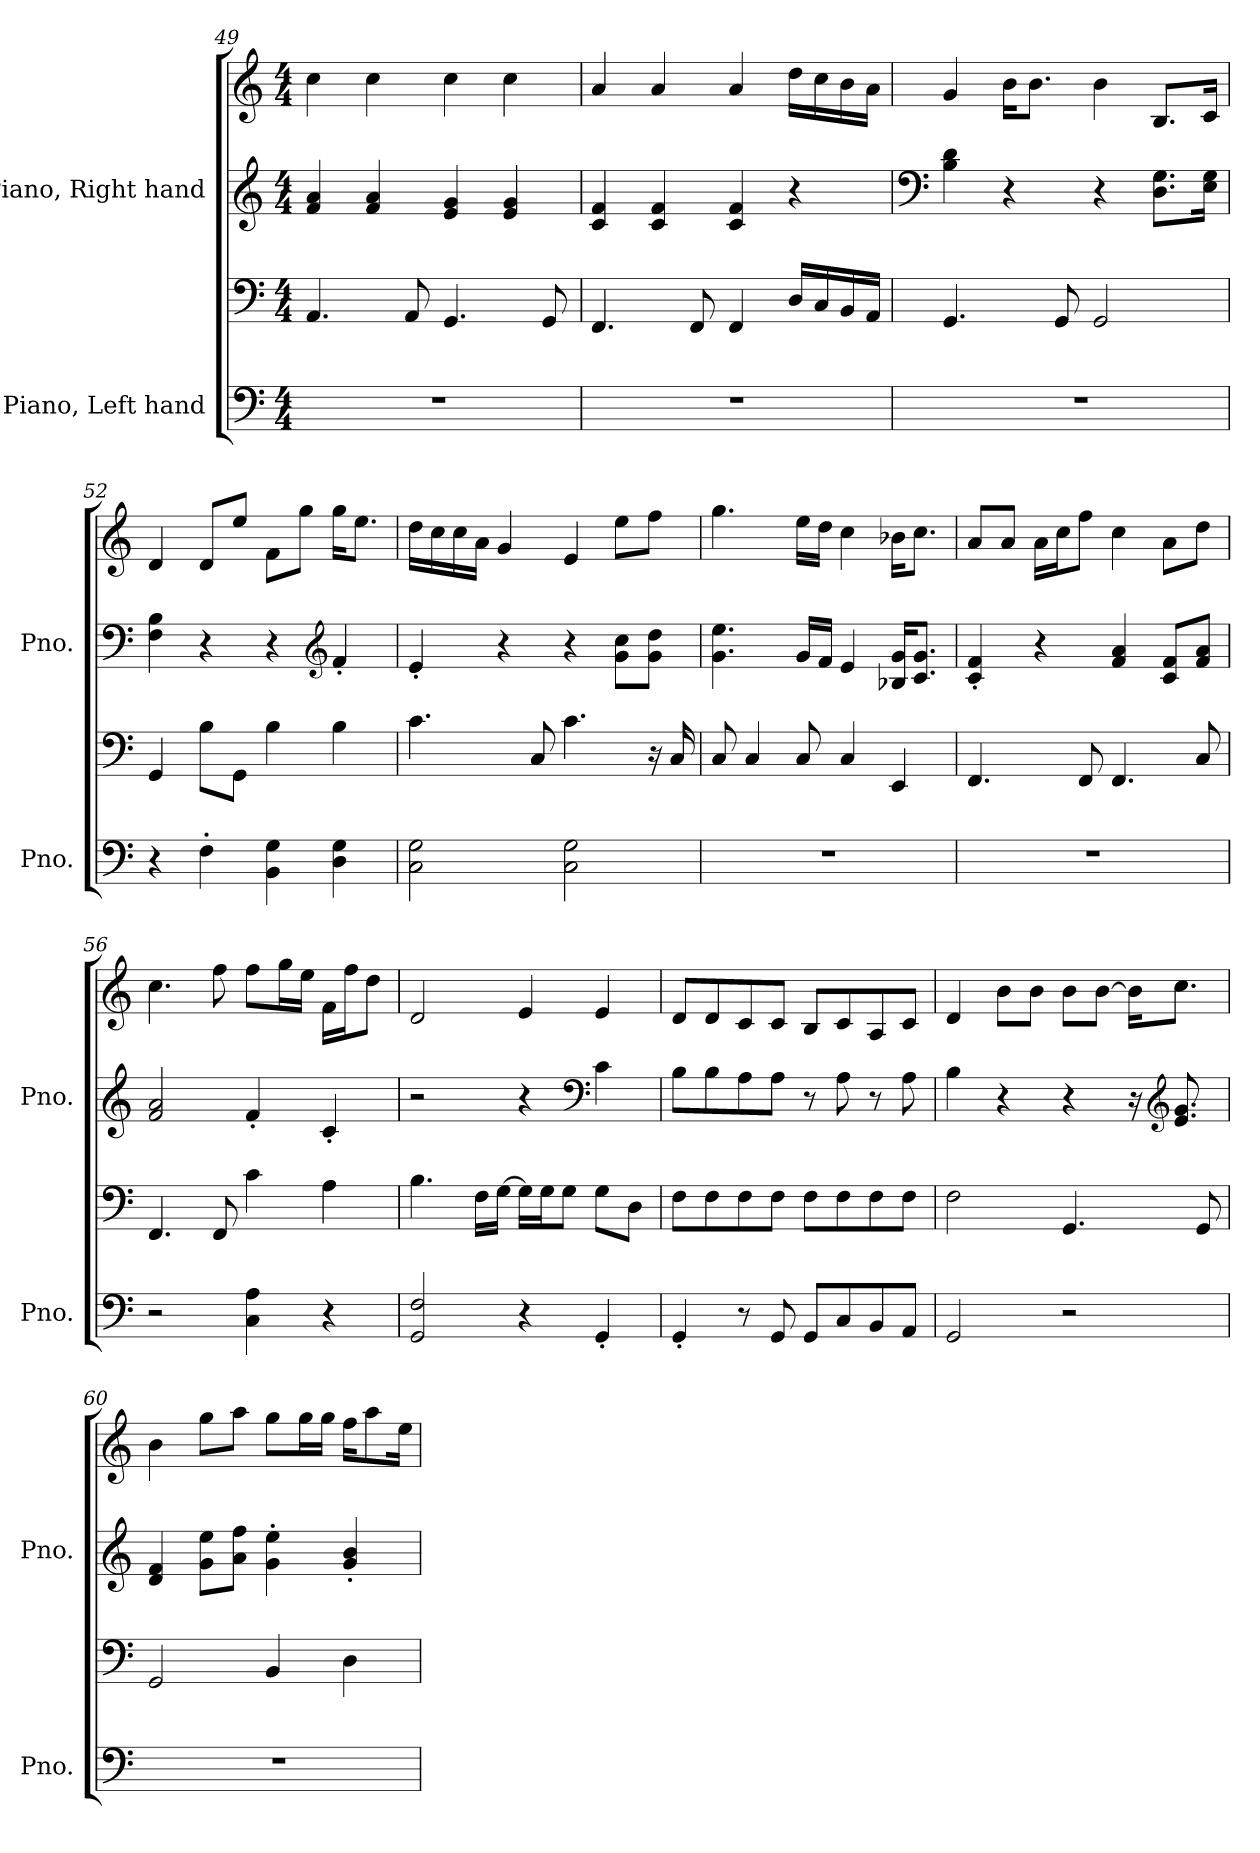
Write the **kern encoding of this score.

**kern	**kern	**kern	**kern
*part2	*part2	*part1	*part1
*staff4	*staff3	*staff2	*staff1
*I"Piano, Left hand	*	*I"Piano, Right hand	*
*I'Pno.	*	*I'Pno.	*
*clefF4	*clefF4	*clefG2	*clefG2
*k[]	*k[]	*k[]	*k[]
*M4/4	*M4/4	*M4/4	*M4/4
=49	=49	=49	=49
1r	4.AA/	4f/ 4a/	4cc\
.	.	4f/ 4a/	4cc\
.	8AA/	.	.
.	4.GG/	4e/ 4g/	4cc\
.	.	4e/ 4g/	4cc\
.	8GG/	.	.
=50	=50	=50	=50
1r	4.FF/	4c/ 4f/	4a/
.	.	4c/ 4f/	4a/
.	8FF/	.	.
.	4FF/	4c/ 4f/	4a/
.	16D/LL	4r	16dd\LL
.	16C/	.	16cc\
.	16BB/	.	16b\
.	16AA/JJ	.	16a\JJ
!!LO:PB:g=z
=51	=51	=51	=51
*	*	*clefF4	*
1r	4.GG/	4B\ 4d\	4g/
.	.	4r	16b\KL
.	.	.	8.b\J
.	8GG/	.	.
.	2GG/	4r	4b\
.	.	8.D\ 8.G\L	8.B/L
.	.	16E\ 16G\Jk	16c/Jk
=52	=52	=52	=52
4r	4GG/	4F\ 4B\	4d/
4F'\	8B\L	4r	8d/L
.	8GG\J	.	8ee/J
4BB\ 4G\	4B\	4r	8f\L
.	.	.	8gg\J
*	*	*clefG2	*
4D\ 4G\	4B\	4f'/	16gg\KL
.	.	.	8.ee\J
=53	=53	=53	=53
2C\ 2G\	4.c\	4e'/	16dd\LL
.	.	.	16cc\
.	.	.	16cc\
.	.	.	16a\JJ
.	.	4r	4g/
.	8C/	.	.
2C\ 2G\	4.c\	4r	4e/
.	.	8g\ 8cc\L	8ee\L
.	16r	8g\ 8dd\J	8ff\J
.	16C/	.	.
=54	=54	=54	=54
1r	8C/	4.g\ 4.ee\	4.gg\
.	4C/	.	.
.	8C/	16g/LL	16ee\LL
.	.	16f/JJ	16dd\JJ
.	4C/	4e/	4cc\
.	4EE/	16B-X/ 16g/KL	16b-X\KL
.	.	8.c/ 8.g/J	8.cc\J
!!LO:LB:g=z
=55	=55	=55	=55
1r	4.FF/	4c/' 4f/'	8a/L
.	.	.	8a/J
.	.	4r	16a\LL
.	.	.	16cc\J
.	8FF/	.	8ff\J
.	4.FF/	4f/ 4a/	4cc\
.	.	8c/ 8f/L	8a\L
.	8C/	8f/ 8a/J	8dd\J
=56	=56	=56	=56
2r	4.FF/	2f/ 2a/	4.cc\
.	8FF/	.	8ff\
4C\ 4A\	4c\	4f'/	8ff\L
.	.	.	16gg\L
.	.	.	16ee\JJ
4r	4A\	4c'/	16f\LL
.	.	.	16ff\J
.	.	.	8dd\J
=57	=57	=57	=57
2GG/ 2F/	4.B\	2r	2d/
.	16F\LL	.	.
.	[16G\JJ	.	.
4r	16G\LL]	4r	4e/
.	16G\J	.	.
.	8G\J	.	.
*	*	*clefF4	*
4GG'/	8G\L	4c\	4e/
.	8D\J	.	.
=58	=58	=58	=58
4GG'/	8F\L	8B\L	8d/L
.	8F\	8B\	8d/
8r	8F\	8A\	8c/
8GG/	8F\J	8A\J	8c/J
8GG/L	8F\L	8r	8B/L
8C/	8F\	8A\	8c/
8BB/	8F\	8r	8A/
8AA/J	8F\J	8A\	8c/J
!!LO:LB:g=z
=59	=59	=59	=59
2GG/	2F\	4B\	4d/
.	.	4r	8b\L
.	.	.	8b\J
2r	4.GG/	4r	8b\L
.	.	.	[8b\J
.	.	16r	16b\KL]
*	*	*clefG2	*
.	.	8.e/ 8.g/	8.cc\J
.	8GG/	.	.
=60	=60	=60	=60
1r	2GG/	4d/ 4f/	4b\
.	.	8g\ 8ee\L	8gg\L
.	.	8a\ 8ff\J	8aa\J
.	4BB/	4g\' 4ee\'	8gg\L
.	.	.	16gg\L
.	.	.	16gg\JJ
.	4D\	4g/' 4b/'	16ff\KL
.	.	.	8aa\
.	.	.	16ee\Jk
=	=	=	=
*-	*-	*-	*-
